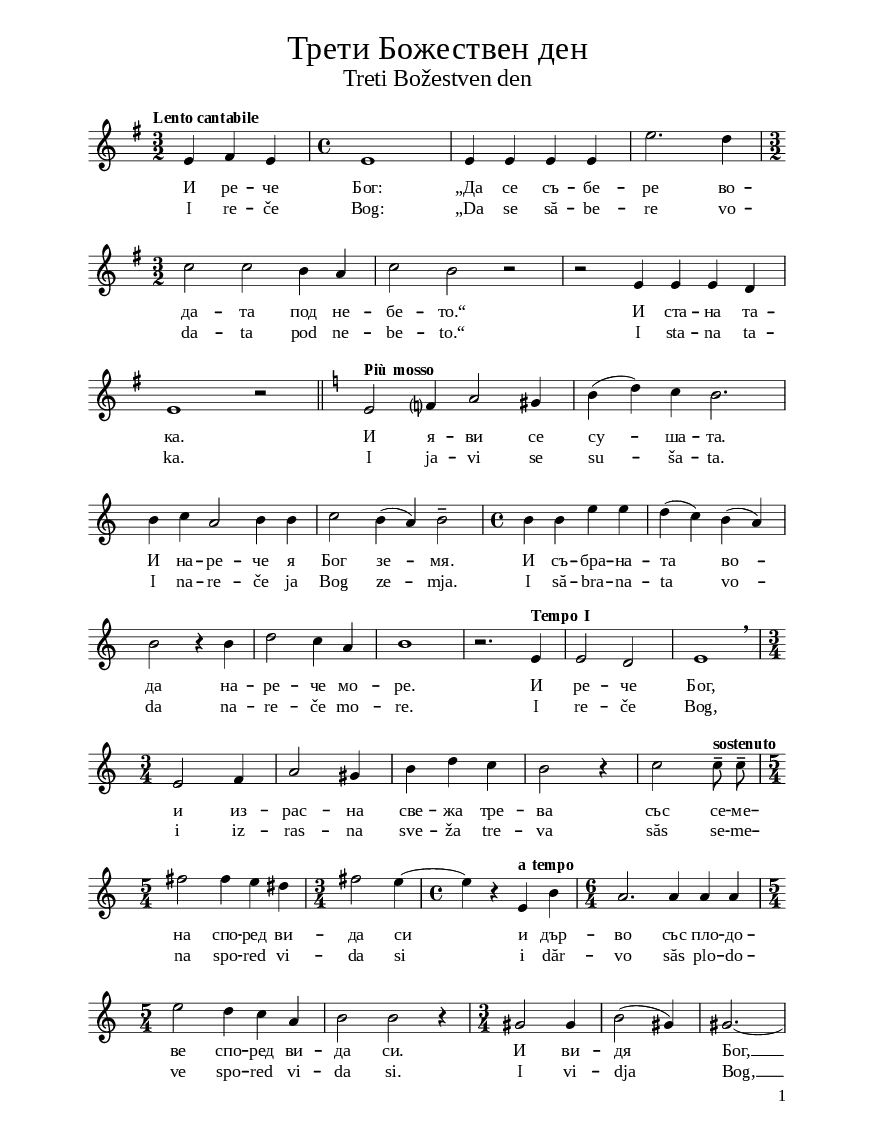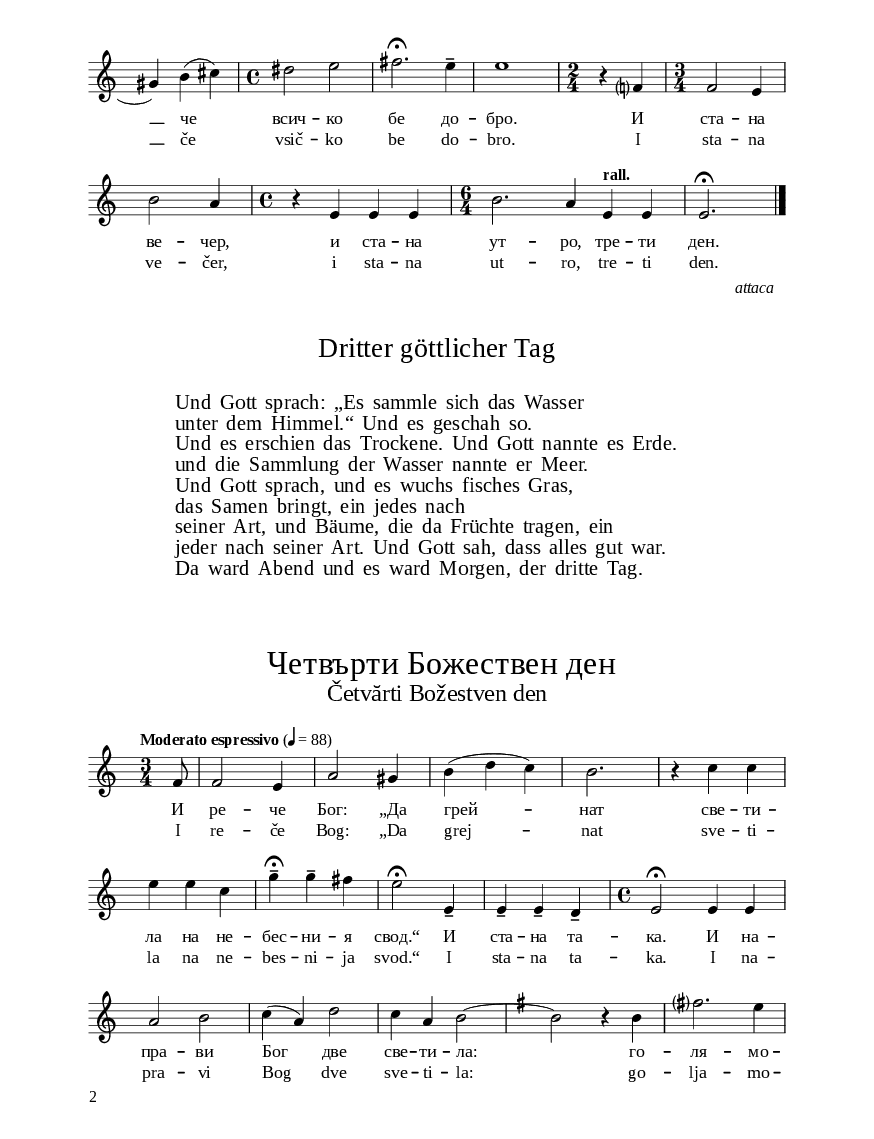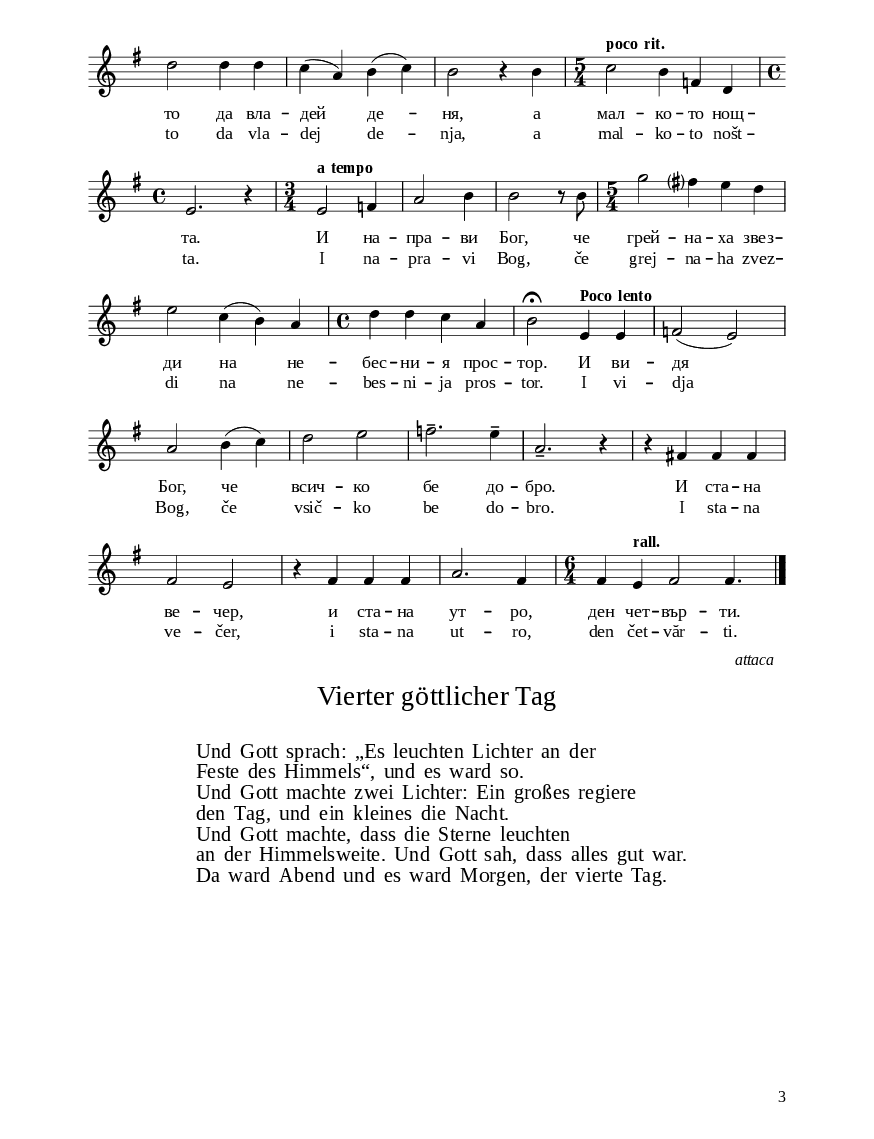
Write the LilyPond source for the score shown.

\version "2.24.1"

% include paper part and global functions
\include "include/globals.ily"

\bookpart {
  \label #'ref193
  \tocItem \markup "     Трети Божествен ден – Treti Božestven den"
  \include "include/bookpart-paper.ily"
  \score {
    \include "include/score-layout.ily"

    \new Voice \absolute {
      \clef treble
      \key e \minor
      \time 3/2
      \tempo "Lento cantabile"
      \autoBeamOff
      \partial 2.
      e'4  fis'4
      e'4 | % 2
      \time 4/4  | % 2
      e'1 | % 3
      e'4  e'4  e'4  e'4 | % 4
      e''2. d''4 \break  | % 5
      \time 3/2   | % 5
      c''2 c''2 b'4  a'4 | % 6
      c''2 b'2 r2 | % 7
      r2  e'4  e'4  e'4  d'4 \break | % 8
      e'1 r2 \bar "||"
      \key a \minor | % 9
      e'2 ^\markup{ \bold {Più mosso} }  f'?4  a'2
      gis'4 | 
      b'4 ( d''4 ) c''4 b'2. \break | % 11
      b'4 c''4  a'2 b'4 b'4
      | % 12
      c''2 b'4 (  a'4 ) b'2 -- | % 13
      \time 4/4  | % 13
      b'4 b'4 e''4 e''4 | % 14
      d''4 ( c''4 ) b'4 (  a'4 )
      \break | % 15
      b'2 r4 b'4 | % 16
      d''2 c''4  a'4 | % 17
      b'1 | % 18
      r2.  e'4 ^\markup{ \bold {Tempo I} } | % 19
      e'2  d'2 |
      e'1 \breathe  \break | % 21
      \time 3/4  | % 21
      e'2  f'4  | % 22
      a'2  gis'4 | % 23
      b'4 d''4 c''4 | % 24
      b'2 r4 | % 25
      c''2 c''8 --  ^\markup{ \bold {sostenuto} }
      c''8 -- \break | % 26
      \time 5/4  | % 26
      fis''2 fis''4 e''4 dis''4 | % 27
      \time 3/4  | % 27
      fis''2 e''4 ~ | % 28
      \time 4/4  | % 28
      e''4 r4  e'4 ^\markup{ \bold {a tempo} }
      b'4 | % 29
      \time 6/4  | % 29
      a'2.  a'4  a'4  a'4 \break |
      \time 5/4  |
      e''2 d''4 c''4  a'4  | % 31
      b'2 b'2 r4 | % 32
      \time 3/4  | % 32
      gis'2  gis'4 | % 33
      b'2 (  gis'4 ) | % 34
      gis'2. ~ \break | % 35
      gis'4 b'4 ( cis''4 ) | % 36
      \time 4/4  | % 36
      dis''2 e''2  | % 37
      fis''2. ^\fermata e''4 -- | % 38
      e''1 | % 39
      \time 2/4  | % 39
      r4  f'?4 |
      \time 3/4  |
      f'2  e'4 \break | % 41
      b'2  a'4 | % 42
      \time 4/4  | % 42
      r4  e'4  e'4  e'4 | % 43
      \time 6/4  | % 43
      b'2.  a'4   % 44
      e'4 ^\markup{ \bold {rall.} }  e'4 | e'2. \fermata
      \bar "|."
    }

    \addlyrics {
      И
      ре -- че Бог: „Да се съ -- бе --
      ре во -- да -- та под не -- бе --
      то.“ И ста -- на та -- ка. И я --
      ви се су -- ша -- та. И на --
      ре -- че я Бог зе -- мя. И съ
      -- бра -- на -- та  во -- да на
      -- ре -- че мо -- ре. И ре -- че
      Бог, и из -- рас -- на све -- жа
      тре -- ва със се -- ме -- на спо --
      ред ви -- да си  и дър -- во
      със пло -- до -- ве спо -- ред ви --
      да си. И ви -- дя  Бог, __ че
      всич -- ко бе до -- бро. И ста
      -- на ве -- чер, и ста -- на ут --
      ро, тре -- ти ден.}
       \addlyrics {
      I
      re -- če Bog: „Da se să -- be --
      re vo -- da -- ta pod ne -- be --
      to.“ I sta -- na ta -- ka. I ja --
      vi se su -- ša -- ta. I na --
      re -- če ja Bog ze -- mja. I să
      -- bra -- na -- ta  vo -- da na
      -- re -- če mo -- re. I re -- če
      Bog, i iz -- ras -- na sve -- ža
      tre -- va săs se -- me -- na spo --
      red vi -- da si  i dăr -- vo
      săs plo -- do -- ve spo -- red vi --
      da si. I vi -- dja  Bog, __ če
      vsič -- ko be do -- bro. I sta
      -- na ve -- čer, i sta -- na ut --
      ro, tre -- ti den.}

        \header {
          title = \titleFunc "Трети Божествен ден" "Treti Božestven den"
        }

        \midi{}

      } % score

      \markup \raise #2.8 \override #'(baseline-skip . 2) {
        \column {
          \fill-line \italic { "" "" \concat {"attaca" "   " }}
        }
      }

      \markup \empty-one

      % include foreign translation(s) of the song
      \version "2.24.1"

\markup \fill-line { \fontsize #deTitleFontSize "Dritter göttlicher Tag" }
\markup \null
\markup \null
\markup \fontsize #deCoupletFontSize {
  \hspace #7
  \override #`(baseline-skip . ,deCoupletBaselineSkip)

  \column {
    \line { " " }


    \line { " "Und Gott sprach: „Es sammle sich das Wasser}
    \line { " "unter dem Himmel.“ Und es geschah so.}
    \line { " "Und es erschien das Trockene. Und Gott nannte es Erde.} 
    \line { " " und die Sammlung der Wasser nannte er Meer.}
    \line { " "Und Gott sprach, und es wuchs fisches Gras,}
    \line { " "das Samen bringt, ein jedes nach}
    \line { " "seiner Art, und Bäume, die da Früchte tragen, ein}
    \line { " "jeder nach seiner Art. Und Gott sah, dass alles gut war.}
    \line { " " Da ward Abend und es ward Morgen, der dritte Tag.}


  }
}



       \markup \empty-three

 \label #'ref194
  \tocItem \markup "     Четвърти Божествен ден – Četvărti Božestven den"
       \include "include/bookpart-paper.ily"
  \score {
    \include "include/score-layout.ily"

    \new Voice \absolute {
      \clef treble
      \key a \minor
      \time 3/4
      \tempoFunc "Moderato espressivo" 4 "88"
      \autoBeamOff
      \partial 8
        f'8  | % 2
      f'2  e'4 | % 3
      a'2  gis'4 | % 4
      b'4 ( d''4 c''4 ) | % 5
      b'2. | % 6
      r4 c''4 c''4 \break  | % 7
      e''4 e''4 c''4 | % 8
      g''4 ^\fermata -- g''4 -- fis''4
      | % 9
      e''2 ^\fermata  e'4 -- |
      e'4 --  e'4 --  d'4 -- | % 11
      \time 4/4  | % 11
      e'2 ^\fermata  e'4  e'4 \break | % 12
      a'2 b'2 | % 13
      c''4 (  a'4 ) d''2 | % 14
      c''4  a'4 b'2 ~ | % 15
      \key g \major b'2 r4 b'4 | % 16
      fis''?2. e''4 \break  | % 17
      d''2 d''4 d''4 | % 18
      c''4 (  a'4 ) b'4 ( c''4 ) | % 19
      b'2 r4 b'4 |
      \time 5/4  |
      c''2 ^\markup{ \bold {poco rit.} } b'4
      f'4  d'4 \break | % 21
      \time 4/4  | % 21
      e'2. r4 | % 22
      \time 3/4  | % 22
      e'2 ^\markup{ \bold {a tempo} }  f'4 | % 23
      a'2 b'4 | % 24
      b'2 r8 b'8 | % 25
      \time 5/4  | % 25
      g''2 fis''?4 e''4 d''4 \break  | % 26
      e''2 c''4 ( b'4 )  a'4 | % 27
      \time 4/4  | % 27
      d''4 d''4 c''4  a'4 | % 28
      b'2 ^\fermata  e'4 ^\markup{ \bold {Poco lento} }
      e'4 | % 29
      f'2 (  e'2 ) \break |
      a'2 b'4 ( c''4 ) | % 31
      d''2 e''2 | % 32
      f''2. -- e''4 --  | % 33
      a'2. -- r4 | % 34
      r4  fis'!4  fis'4  fis'4 \break | % 35
      fis'2  e'2 | % 36
      r4  fis'4  fis'4  fis'4 | % 37
      a'2.  fis'4 | % 38
      \time 6/4  | % 38
      fis'4  \tempo "rall." e'4  fis'2
      fis'4. \bar "|."
    }

    \addlyrics {
      И
      ре -- че Бог: „Да грей --
      нат све -- ти -- ла на не -- бес --
      ни -- я свод.“ И ста -- на та --
      ка. И на -- пра -- ви Бог  две
      све -- ти -- ла:  го -- ля -- мо --
      то да вла -- дей  де -- ня,
      а мал -- ко -- то нощ -- та. И на --
      пра -- ви Бог, че грей -- на -- ха
      звез -- ди на  не -- бес -- ни --
      я прос -- тор. И ви -- дя  Бог,
      че  всич -- ко бе до -- бро. И
      ста -- на ве -- чер, и ста -- на
      ут -- ро, ден чет -- вър -- ти.}
      \addlyrics {
      I
      re -- če Bog: „Da grej --
      nat sve -- ti -- la na ne -- bes --
      ni -- ja svod.“ I sta -- na ta --
      ka. I na -- pra -- vi Bog  dve
      sve -- ti -- la:  go -- lja -- mo --
      to da vla -- dej  de -- nja,
      a mal -- ko -- to nošt -- ta. I na --
      pra -- vi Bog, če grej -- na -- ha
      zvez -- di na  ne -- bes -- ni --
      ja pros -- tor. I vi -- dja  Bog,
      če  vsič -- ko be do -- bro. I
      sta -- na ve -- čer, i sta -- na
      ut -- ro, den čet -- văr -- ti.}

        \header {
          title = \titleFunc " Четвърти Божествен ден" "Četvărti Božestven den"
        }

        \midi{}

      } % score

      \markup \raise #2.8 \override #'(baseline-skip . 2) {
        \column {
          \fill-line \italic { "" "" \concat {"attaca" "   " }}
        }
      }
      
  

      % include foreign translation(s) of the song
      \version "2.24.2"

\markup \fill-line { \fontsize #deTitleFontSize "Vierter göttlicher Tag" }
\markup \null
\markup \null
\markup \fontsize #deCoupletFontSize {
  \hspace #9
  \override #`(baseline-skip . ,deCoupletBaselineSkip)

  \column {
    \line { " " }


 \line { " " Und Gott sprach: „Es leuchten Lichter an der}
 \line { " " Feste des Himmels“, und es ward so.}

 \line { " "  Und Gott machte zwei Lichter: Ein großes regiere}
 \line { " "  den Tag, und ein kleines die Nacht.}

 \line { " " Und Gott machte, dass die Sterne leuchten}
 \line { " " an der Himmelsweite. Und Gott sah, dass alles gut war.}
 
  \line { " " Da ward Abend und es ward Morgen, der vierte Tag.}

  }
}



      

    } % bookpart

    % Più mosso
    %
